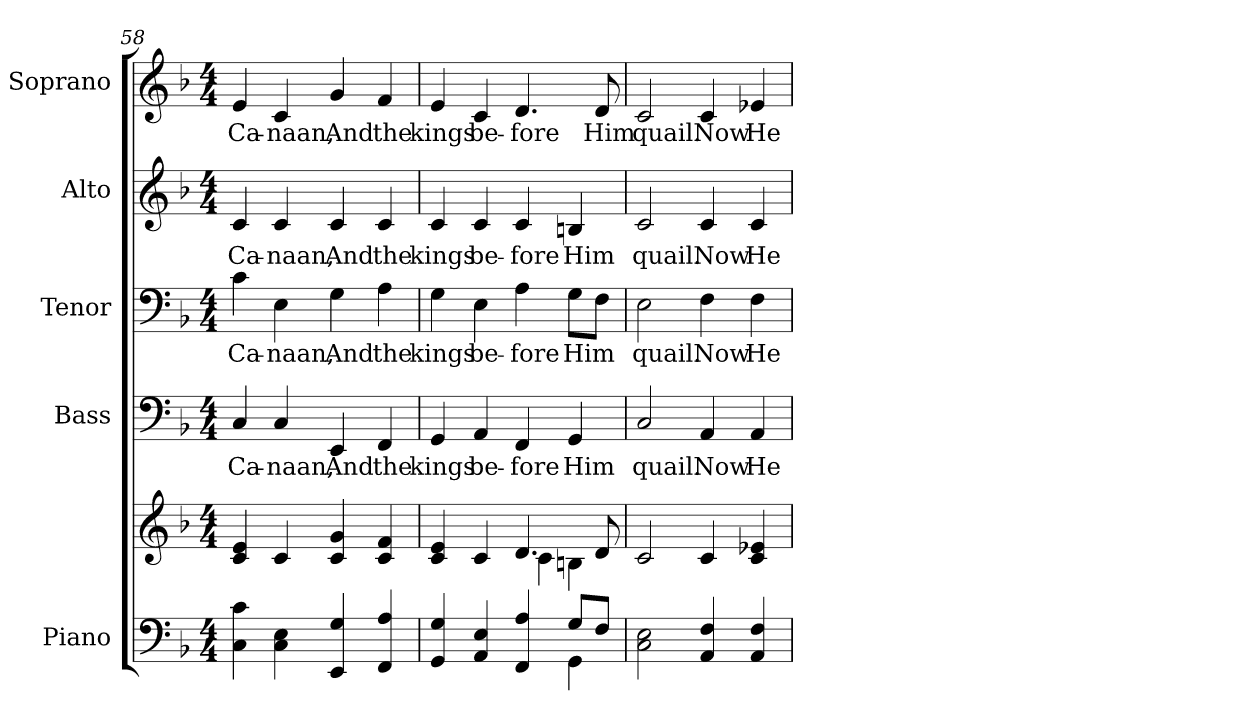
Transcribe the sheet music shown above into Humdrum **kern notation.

**kern	**kern	**kern	**text	**kern	**text	**kern	**text	**kern	**text
*part5	*part5	*part4	*part4	*part3	*part3	*part2	*part2	*part1	*part1
*staff6	*staff5	*staff4	*staff4	*staff3	*staff3	*staff2	*staff2	*staff1	*staff1
*I"Piano	*	*I"Bass	*	*I"Tenor	*	*I"Alto	*	*I"Soprano	*
*I'Pno.	*	*I'B.	*	*I'T.	*	*I'A.	*	*I'S.	*
!!LO:PB:g=z
*clefF4	*clefG2	*clefF4	*	*clefF4	*	*clefG2	*	*clefG2	*
*k[b-]	*k[b-]	*k[b-]	*	*k[b-]	*	*k[b-]	*	*k[b-]	*
*d:	*d:	*d:	*	*d:	*	*d:	*	*d:	*
*M4/4	*M4/4	*M4/4	*	*M4/4	*	*M4/4	*	*M4/4	*
=58	=58	=58	=58	=58	=58	=58	=58	=58	=58
!	!	!	!LO:LY:b:color=#000000	!	!	!	!	!	!
!	!	!	!	!	!LO:LY:b:color=#000000	!	!	!	!
!	!	!	!	!	!	!	!LO:LY:b:color=#000000	!	!
!	!	!	!	!	!	!	!	!	!LO:LY:b:color=#000000
4Ci\ 4ci	4ci/ 4ei	4Ci/	Ca-	4ci\	Ca-	4ci/	Ca-	4ei/	Ca-
!	!	!	!LO:LY:b:color=#000000	!	!	!	!	!	!
!	!	!	!	!	!LO:LY:b:color=#000000	!	!	!	!
!	!	!	!	!	!	!	!LO:LY:b:color=#000000	!	!
!	!	!	!	!	!	!	!	!	!LO:LY:b:color=#000000
4Ci\ 4Ei	4ci/	4Ci/	-naan,	4Ei\	-naan,	4ci/	-naan,	4ci/	-naan,
!	!	!	!LO:LY:b:color=#000000	!	!	!	!	!	!
!	!	!	!	!	!LO:LY:b:color=#000000	!	!	!	!
!	!	!	!	!	!	!	!LO:LY:b:color=#000000	!	!
!	!	!	!	!	!	!	!	!	!LO:LY:b:color=#000000
4EEi/ 4Gi	4ci/ 4gi	4EEi/	And	4Gi\	And	4ci/	And	4gi/	And
!	!	!	!LO:LY:b:color=#000000	!	!	!	!	!	!
!	!	!	!	!	!LO:LY:b:color=#000000	!	!	!	!
!	!	!	!	!	!	!	!LO:LY:b:color=#000000	!	!
!	!	!	!	!	!	!	!	!	!LO:LY:b:color=#000000
4FFi/ 4Ai	4ci/ 4fi	4FFi/	the	4Ai\	the	4ci/	the	4fi/	the
=59	=59	=59	=59	=59	=59	=59	=59	=59	=59
*^	*^	*	*	*	*	*	*	*	*
!	!	!	!	!	!LO:LY:b:color=#000000	!	!	!	!	!	!
!	!	!	!	!	!	!	!LO:LY:b:color=#000000	!	!	!	!
!	!	!	!	!	!	!	!	!	!LO:LY:b:color=#000000	!	!
!	!	!	!	!	!	!	!	!	!	!	!LO:LY:b:color=#000000
4GGi/ 4Gi	2ryy	4ci/ 4ei	2ryy	4GGi/	kings	4Gi\	kings	4ci/	kings	4ei/	kings
!	!	!	!	!	!LO:LY:b:color=#000000	!	!	!	!	!	!
!	!	!	!	!	!	!	!LO:LY:b:color=#000000	!	!	!	!
!	!	!	!	!	!	!	!	!	!LO:LY:b:color=#000000	!	!
!	!	!	!	!	!	!	!	!	!	!	!LO:LY:b:color=#000000
4AAi/ 4Ei	.	4ci/	.	4AAi/	be-	4Ei\	be-	4ci/	be-	4ci/	be-
!	!	!	!	!	!LO:LY:b:color=#000000	!	!	!	!	!	!
!	!	!	!	!	!	!	!LO:LY:b:color=#000000	!	!	!	!
!	!	!	!	!	!	!	!	!	!LO:LY:b:color=#000000	!	!
!	!	!	!	!	!	!	!	!	!	!	!LO:LY:b:color=#000000
4FFi/ 4Ai	4ryy	4.di/	4ci\	4FFi/	-fore	4Ai\	-fore	4ci/	-fore	4.di/	-fore
!	!	!	!	!	!LO:LY:b:color=#000000	!	!	!	!	!	!
!	!	!	!	!	!	!	!LO:LY:b:color=#000000	!	!	!	!
!	!	!	!	!	!	!	!	!	!LO:LY:b:color=#000000	!	!
8Gi/L	4GGi\	.	4Bni\	4GGi/	Him	8Gi\L	Him	4Bni/	Him	.	.
!	!	!	!	!	!	!	!	!	!	!	!LO:LY:b:color=#000000
8Fi/J	.	8di/	.	.	.	8Fi\J	.	.	.	8di/	Him
*v	*v	*	*	*	*	*	*	*	*	*	*
*	*v	*v	*	*	*	*	*	*	*	*
=60	=60	=60	=60	=60	=60	=60	=60	=60	=60
!	!	!	!LO:LY:b:color=#000000	!	!	!	!	!	!
!	!	!	!	!	!LO:LY:b:color=#000000	!	!	!	!
!	!	!	!	!	!	!	!LO:LY:b:color=#000000	!	!
!	!	!	!	!	!	!	!	!	!LO:LY:b:color=#000000
2Ci\ 2Ei	2ci/	2Ci/	quail.	2Ei\	quail.	2ci/	quail.	2ci/	quail.
!	!	!	!LO:LY:b:color=#000000	!	!	!	!	!	!
!	!	!	!	!	!LO:LY:b:color=#000000	!	!	!	!
!	!	!	!	!	!	!	!LO:LY:b:color=#000000	!	!
!	!	!	!	!	!	!	!	!	!LO:LY:b:color=#000000
4AAi/ 4Fi	4ci/	4AAi/	Now	4Fi\	Now	4ci/	Now	4ci/	Now
!	!	!	!LO:LY:b:color=#000000	!	!	!	!	!	!
!	!	!	!	!	!LO:LY:b:color=#000000	!	!	!	!
!	!	!	!	!	!	!	!LO:LY:b:color=#000000	!	!
!	!	!	!	!	!	!	!	!	!LO:LY:b:color=#000000
4AAi/ 4Fi	4ci/ 4e-Xi	4AAi/	He	4Fi\	He	4ci/	He	4e-Xi/	He
=	=	=	=	=	=	=	=	=	=
*-	*-	*-	*-	*-	*-	*-	*-	*-	*-
